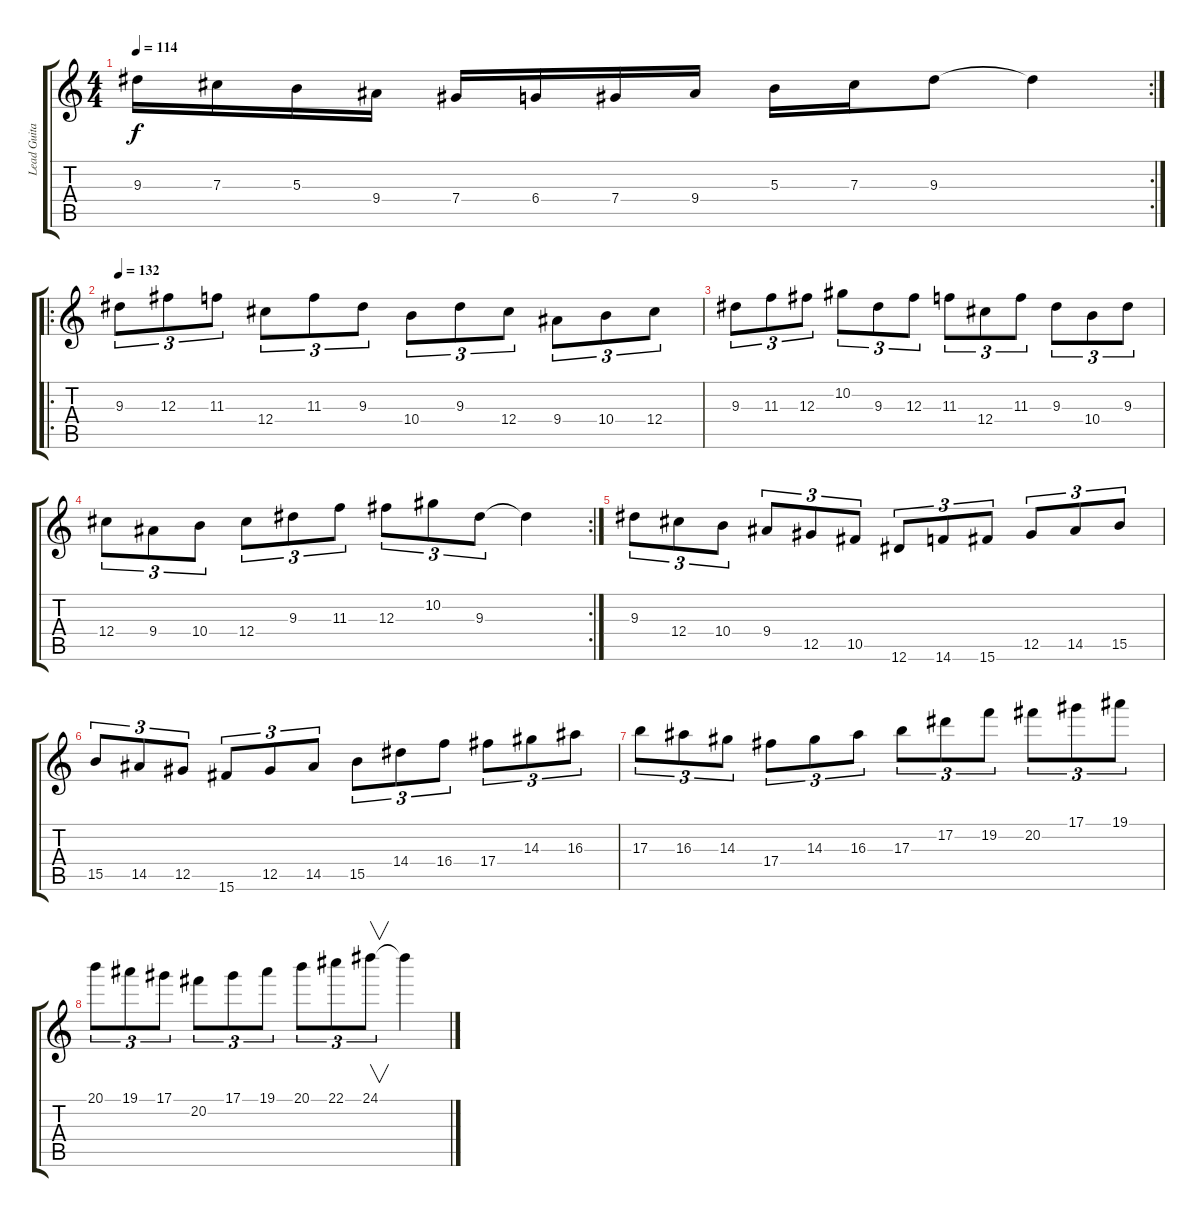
\track ("Lead Guitar" "Lead Guita") {instrument distortionguitar}
\staff {score tabs}
\tuning (Eb4 Bb3 Gb3 Db3 Ab2 Eb2) {hide}
\rc 2
\ts (4 4)
\tempo 114
\clef g2
\ks c
9.3.16{dy f} 7.3.16 5.3.16 9.4.16 7.4.16 6.4.16 7.4.16 9.4.16 5.3.16 7.3.16 9.3.8 9.3{t}.4 |
\ro
\tempo 132
9.3.8{tu (3 2)} 12.3.8{tu (3 2)} 11.3.8{tu (3 2)} 12.4.8{tu (3 2)} 11.3.8{tu (3 2)} 9.3.8{tu (3 2)} 10.4.8{tu (3 2)} 9.3.8{tu (3 2)} 12.4.8{tu (3 2)} 9.4.8{tu (3 2)} 10.4.8{tu (3 2)} 12.4.8{tu (3 2)} |
9.3.8{tu (3 2)} 11.3.8{tu (3 2)} 12.3.8{tu (3 2)} 10.2.8{tu (3 2)} 9.3.8{tu (3 2)} 12.3.8{tu (3 2)} 11.3.8{tu (3 2)} 12.4.8{tu (3 2)} 11.3.8{tu (3 2)} 9.3.8{tu (3 2)} 10.4.8{tu (3 2)} 9.3.8{tu (3 2)} |
\rc 2
12.4.8{tu (3 2)} 9.4.8{tu (3 2)} 10.4.8{tu (3 2)} 12.4.8{tu (3 2)} 9.3.8{tu (3 2)} 11.3.8{tu (3 2)} 12.3.8{tu (3 2)} 10.2.8{tu (3 2)} 9.3.8{tu (3 2)} 9.3{t}.4 |
9.3.8{tu (3 2)} 12.4.8{tu (3 2)} 10.4.8{tu (3 2)} 9.4.8{tu (3 2)} 12.5.8{tu (3 2)} 10.5.8{tu (3 2)} 12.6.8{tu (3 2)} 14.6.8{tu (3 2)} 15.6.8{tu (3 2)} 12.5.8{tu (3 2)} 14.5.8{tu (3 2)} 15.5.8{tu (3 2)} |
15.5.8{tu (3 2)} 14.5.8{tu (3 2)} 12.5.8{tu (3 2)} 15.6.8{tu (3 2)} 12.5.8{tu (3 2)} 14.5.8{tu (3 2)} 15.5.8{tu (3 2)} 14.4.8{tu (3 2)} 16.4.8{tu (3 2)} 17.4.8{tu (3 2)} 14.3.8{tu (3 2)} 16.3.8{tu (3 2)} |
17.3.8{tu (3 2)} 16.3.8{tu (3 2)} 14.3.8{tu (3 2)} 17.4.8{tu (3 2)} 14.3.8{tu (3 2)} 16.3.8{tu (3 2)} 17.3.8{tu (3 2)} 17.2.8{tu (3 2)} 19.2.8{tu (3 2)} 20.2.8{tu (3 2)} 17.1.8{tu (3 2)} 19.1.8{tu (3 2)} |
20.1.8{tu (3 2)} 19.1.8{tu (3 2)} 17.1.8{tu (3 2)} 20.2.8{tu (3 2)} 17.1.8{tu (3 2)} 19.1.8{tu (3 2)} 20.1.8{tu (3 2)} 22.1.8{tu (3 2)} 24.1.8{v tu (3 2)} 24.1{t}.4
